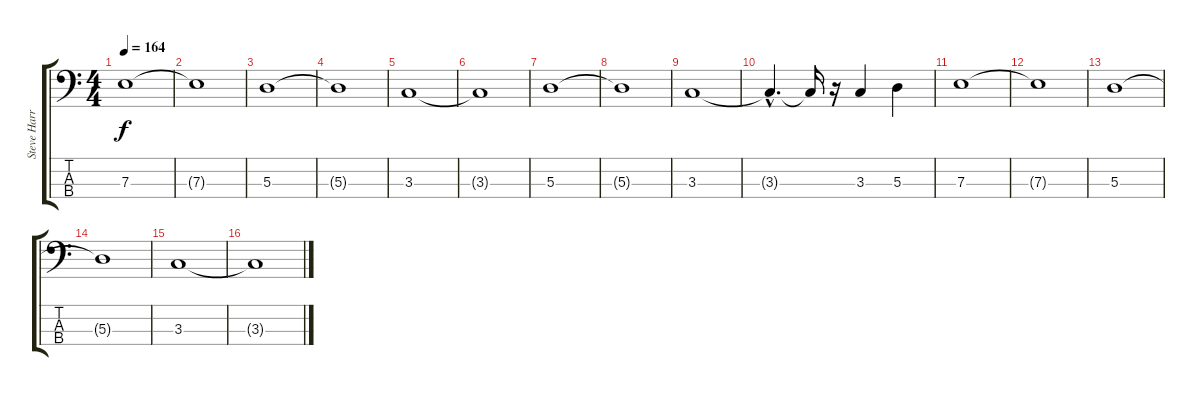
\track ("Steve Harris (Bass)" "Steve Harr") {instrument electricbasspick}
\staff {score tabs}
\tuning (G2 D2 A1 E1) {hide}
\ts (4 4)
\tempo 164
\clef f4
\ks c
7.3.1{dy f instrument electricbasspick} |
7.3{t}.1 |
5.3.1 |
5.3{t}.1 |
3.3.1 |
3.3{t}.1 |
5.3.1 |
5.3{t}.1 |
3.3.1 |
3.3{hac t}.4{d} 3.3{t}.16 r.16 3.3.4 5.3.4 |
7.3.1 |
7.3{t}.1 |
5.3.1 |
5.3{t}.1 |
3.3.1 |
3.3{t}.1
